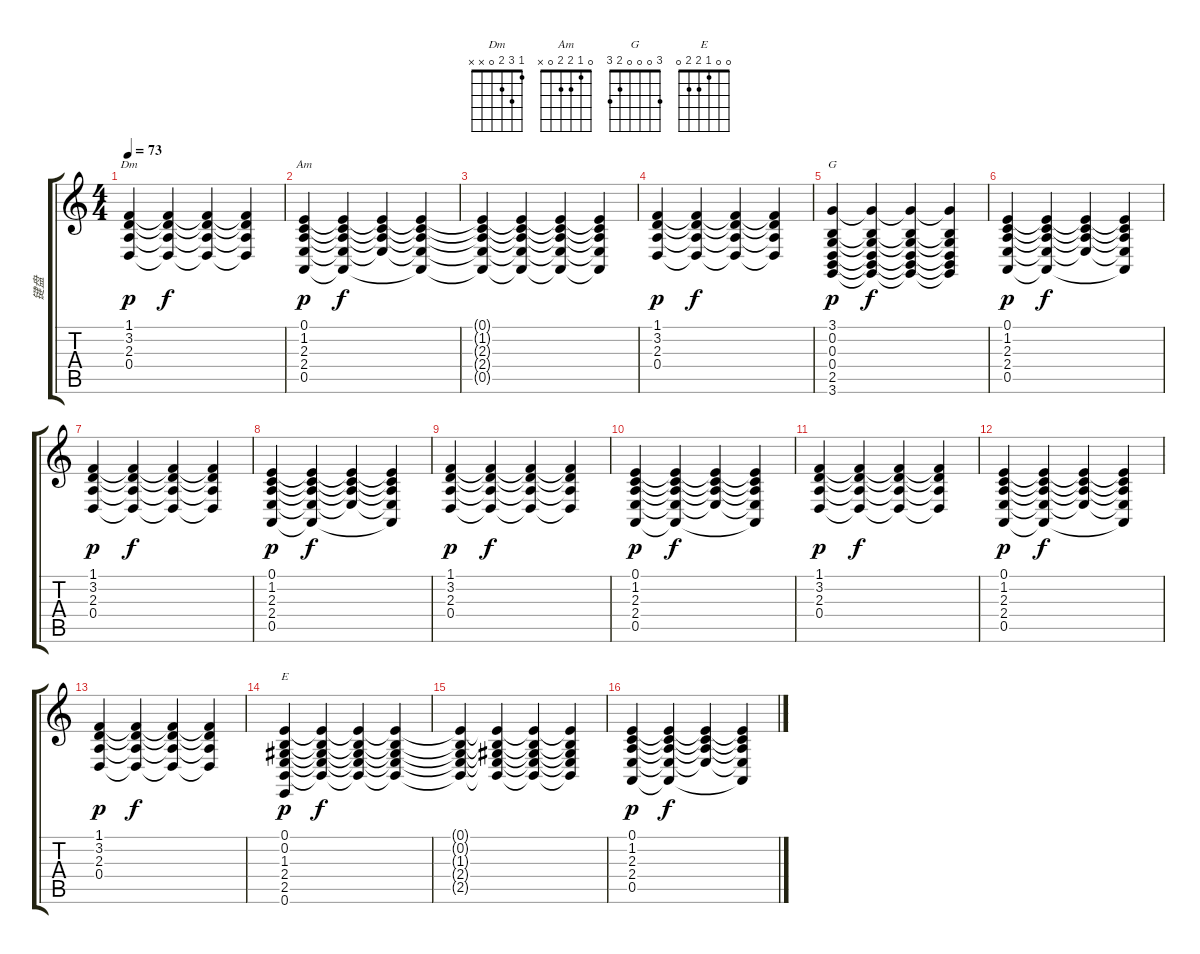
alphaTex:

\track ("键盘" "键盘") {instrument stringensemble2}
\staff {score tabs}
\tuning (E4 B3 G3 D3 A2 E2) {hide}
\chord ("Dm" 1 3 2 0 x x)
\chord ("Am" 0 1 2 2 0 x)
\chord ("G" 3 0 0 0 2 3)
\chord ("E" 0 0 1 2 2 0)
\ts (4 4)
\tempo 73
\clef g2
\ks c
(1.1 3.2 2.3 0.4).4{ch "Dm" dy p} (1.1{t} 3.2{t} 2.3{t} 0.4{t}).4{dy f} (1.1{t} 3.2{t} 2.3{t} 0.4{t}).4 (1.1{t} 3.2{t} 2.3{t} 0.4{t}).4 |
(0.1 1.2 2.3 2.4 0.5).4{ch "Am" dy p} (0.1{t} 1.2{t} 2.3{t} 2.4{t} 0.5{t}).4{dy f} (0.1{t} 1.2{t} 2.3{t} 2.4{t}).4 (0.1{t} 1.2{t} 2.3{t} 2.4{t} 0.5{t}).4 |
(0.1{t} 1.2{t} 2.3{t} 2.4{t} 0.5{t}).4 (0.1{t} 1.2{t} 2.3{t} 2.4{t} 0.5{t}).4 (0.1{t} 1.2{t} 2.3{t} 2.4{t} 0.5{t}).4 (0.1{t} 1.2{t} 2.3{t} 2.4{t} 0.5{t}).4 |
(1.1 3.2 2.3 0.4).4{dy p} (1.1{t} 3.2{t} 2.3{t} 0.4{t}).4{dy f} (1.1{t} 3.2{t} 2.3{t} 0.4{t}).4 (1.1{t} 3.2{t} 2.3{t} 0.4{t}).4 |
(3.1 0.2 0.3 0.4 2.5 3.6).4{ch "G" dy p} (3.1{t} 0.2{t} 0.3{t} 0.4{t} 2.5{t} 3.6{t}).4{dy f} (3.1{t} 0.2{t} 0.3{t} 0.4{t} 2.5{t} 3.6{t}).4 (3.1{t} 0.2{t} 0.3{t} 0.4{t} 2.5{t} 3.6{t}).4 |
(0.1 1.2 2.3 2.4 0.5).4{dy p} (0.1{t} 1.2{t} 2.3{t} 2.4{t} 0.5{t}).4{dy f} (0.1{t} 1.2{t} 2.3{t} 2.4{t}).4 (0.1{t} 1.2{t} 2.3{t} 2.4{t} 0.5{t}).4 |
(1.1 3.2 2.3 0.4).4{dy p} (1.1{t} 3.2{t} 2.3{t} 0.4{t}).4{dy f} (1.1{t} 3.2{t} 2.3{t} 0.4{t}).4 (1.1{t} 3.2{t} 2.3{t} 0.4{t}).4 |
(0.1 1.2 2.3 2.4 0.5).4{dy p} (0.1{t} 1.2{t} 2.3{t} 2.4{t} 0.5{t}).4{dy f} (0.1{t} 1.2{t} 2.3{t} 2.4{t}).4 (0.1{t} 1.2{t} 2.3{t} 2.4{t} 0.5{t}).4 |
(1.1 3.2 2.3 0.4).4{dy p} (1.1{t} 3.2{t} 2.3{t} 0.4{t}).4{dy f} (1.1{t} 3.2{t} 2.3{t} 0.4{t}).4 (1.1{t} 3.2{t} 2.3{t} 0.4{t}).4 |
(0.1 1.2 2.3 2.4 0.5).4{dy p} (0.1{t} 1.2{t} 2.3{t} 2.4{t} 0.5{t}).4{dy f} (0.1{t} 1.2{t} 2.3{t} 2.4{t}).4 (0.1{t} 1.2{t} 2.3{t} 2.4{t} 0.5{t}).4 |
(1.1 3.2 2.3 0.4).4{dy p} (1.1{t} 3.2{t} 2.3{t} 0.4{t}).4{dy f} (1.1{t} 3.2{t} 2.3{t} 0.4{t}).4 (1.1{t} 3.2{t} 2.3{t} 0.4{t}).4 |
(0.1 1.2 2.3 2.4 0.5).4{dy p} (0.1{t} 1.2{t} 2.3{t} 2.4{t} 0.5{t}).4{dy f} (0.1{t} 1.2{t} 2.3{t} 2.4{t}).4 (0.1{t} 1.2{t} 2.3{t} 2.4{t} 0.5{t}).4 |
(1.1 3.2 2.3 0.4).4{dy p} (1.1{t} 3.2{t} 2.3{t} 0.4{t}).4{dy f} (1.1{t} 3.2{t} 2.3{t} 0.4{t}).4 (1.1{t} 3.2{t} 2.3{t} 0.4{t}).4 |
(0.1 0.2 1.3 2.4 2.5 0.6).4{ch "E" dy p} (0.1{t} 0.2{t} 1.3{t} 2.4{t} 2.5{t}).4{dy f} (0.1{t} 0.2{t} 1.3{t} 2.4{t} 2.5{t}).4 (0.1{t} 0.2{t} 1.3{t} 2.4{t} 2.5{t}).4 |
(0.1{t} 0.2{t} 1.3{t} 2.4{t} 2.5{t}).4 (0.1{t} 0.2{t} 1.3{t} 2.4{t} 2.5{t}).4 (0.1{t} 0.2{t} 1.3{t} 2.4{t} 2.5{t}).4 (0.1{t} 0.2{t} 1.3{t} 2.4{t} 2.5{t}).4 |
(0.1 1.2 2.3 2.4 0.5).4{dy p} (0.1{t} 1.2{t} 2.3{t} 2.4{t} 0.5{t}).4{dy f} (0.1{t} 1.2{t} 2.3{t} 2.4{t}).4 (0.1{t} 1.2{t} 2.3{t} 2.4{t} 0.5{t}).4
